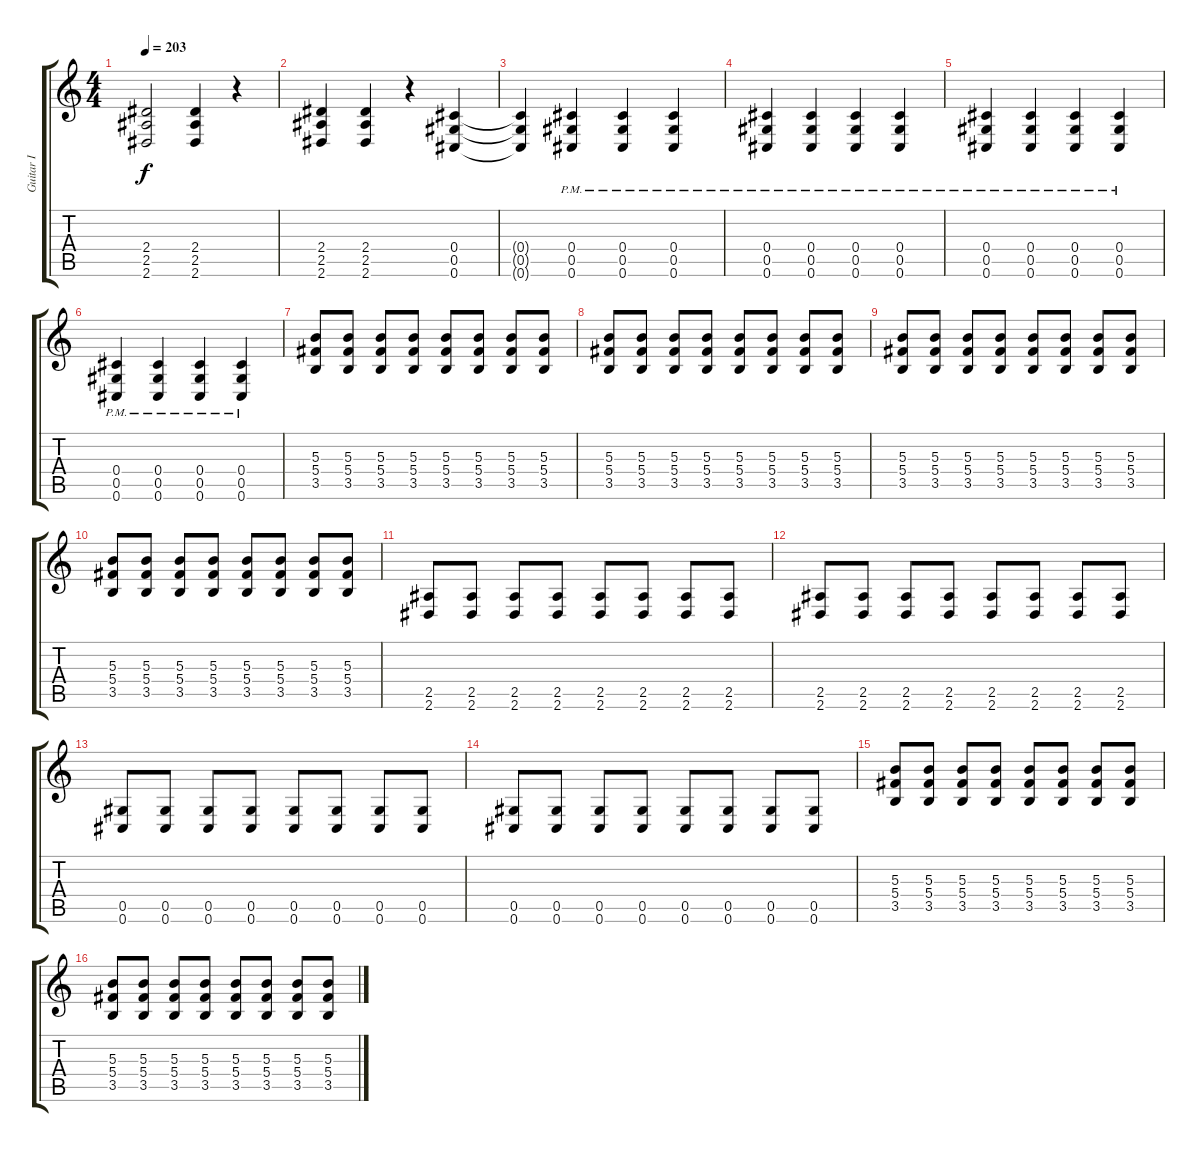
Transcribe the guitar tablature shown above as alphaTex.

\track ("Guitar I" "Guitar I") {instrument distortionguitar}
\staff {score tabs}
\tuning (Eb4 Bb3 Gb3 Db3 Ab2 Db2) {hide}
\ts (4 4)
\tempo 203
\clef g2
\ks c
(2.4 2.5 2.6).2{dy f} (2.4 2.5 2.6).4 r.4 |
(2.4 2.5 2.6).4 (2.4 2.5 2.6).4 r.4 (0.4 0.5 0.6).4 |
(0.4{t} 0.5{t} 0.6{t}).4 (0.4{pm} 0.5{pm} 0.6{pm}).4 (0.4{pm} 0.5{pm} 0.6{pm}).4 (0.4{pm} 0.5{pm} 0.6{pm}).4 |
(0.4{pm} 0.5{pm} 0.6{pm}).4 (0.4{pm} 0.5{pm} 0.6{pm}).4 (0.4{pm} 0.5{pm} 0.6{pm}).4 (0.4{pm} 0.5{pm} 0.6{pm}).4 |
(0.4{pm} 0.5{pm} 0.6{pm}).4 (0.4{pm} 0.5{pm} 0.6{pm}).4 (0.4{pm} 0.5{pm} 0.6{pm}).4 (0.4{pm} 0.5{pm} 0.6{pm}).4 |
(0.4{pm} 0.5{pm} 0.6{pm}).4 (0.4{pm} 0.5{pm} 0.6{pm}).4 (0.4{pm} 0.5{pm} 0.6{pm}).4 (0.4{pm} 0.5{pm} 0.6{pm}).4 |
(5.3 5.4 3.5).8 (5.3 5.4 3.5).8 (5.3 5.4 3.5).8 (5.3 5.4 3.5).8 (5.3 5.4 3.5).8 (5.3 5.4 3.5).8 (5.3 5.4 3.5).8 (5.3 5.4 3.5).8 |
(5.3 5.4 3.5).8 (5.3 5.4 3.5).8 (5.3 5.4 3.5).8 (5.3 5.4 3.5).8 (5.3 5.4 3.5).8 (5.3 5.4 3.5).8 (5.3 5.4 3.5).8 (5.3 5.4 3.5).8 |
(5.3 5.4 3.5).8 (5.3 5.4 3.5).8 (5.3 5.4 3.5).8 (5.3 5.4 3.5).8 (5.3 5.4 3.5).8 (5.3 5.4 3.5).8 (5.3 5.4 3.5).8 (5.3 5.4 3.5).8 |
(5.3 5.4 3.5).8 (5.3 5.4 3.5).8 (5.3 5.4 3.5).8 (5.3 5.4 3.5).8 (5.3 5.4 3.5).8 (5.3 5.4 3.5).8 (5.3 5.4 3.5).8 (5.3 5.4 3.5).8 |
(2.5 2.6).8 (2.5 2.6).8 (2.5 2.6).8 (2.5 2.6).8 (2.5 2.6).8 (2.5 2.6).8 (2.5 2.6).8 (2.5 2.6).8 |
(2.5 2.6).8 (2.5 2.6).8 (2.5 2.6).8 (2.5 2.6).8 (2.5 2.6).8 (2.5 2.6).8 (2.5 2.6).8 (2.5 2.6).8 |
(0.5 0.6).8 (0.5 0.6).8 (0.5 0.6).8 (0.5 0.6).8 (0.5 0.6).8 (0.5 0.6).8 (0.5 0.6).8 (0.5 0.6).8 |
(0.5 0.6).8 (0.5 0.6).8 (0.5 0.6).8 (0.5 0.6).8 (0.5 0.6).8 (0.5 0.6).8 (0.5 0.6).8 (0.5 0.6).8 |
(5.3 5.4 3.5).8 (5.3 5.4 3.5).8 (5.3 5.4 3.5).8 (5.3 5.4 3.5).8 (5.3 5.4 3.5).8 (5.3 5.4 3.5).8 (5.3 5.4 3.5).8 (5.3 5.4 3.5).8 |
(5.3 5.4 3.5).8 (5.3 5.4 3.5).8 (5.3 5.4 3.5).8 (5.3 5.4 3.5).8 (5.3 5.4 3.5).8 (5.3 5.4 3.5).8 (5.3 5.4 3.5).8 (5.3 5.4 3.5).8
